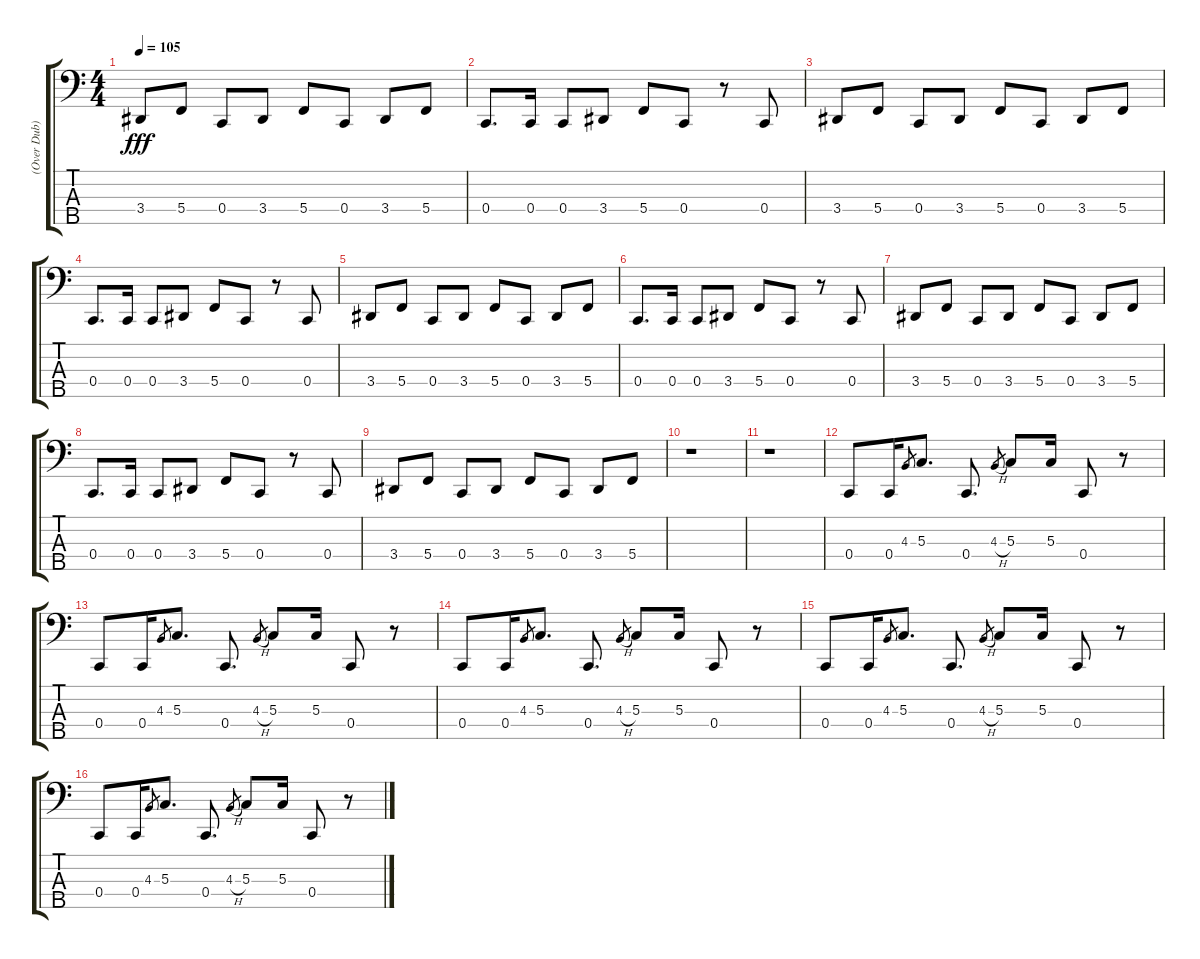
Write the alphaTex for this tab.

\track ("(Over Dub)" "(Over Dub)") {instrument electricbassfinger}
\staff {score tabs}
\tuning (F2 C2 G1 C1 G0) {hide}
\ts (4 4)
\tempo 105
\clef f4
\ks c
3.4.8{dy fff} 5.4.8 0.4.8 3.4.8 5.4.8 0.4.8 3.4.8 5.4.8 |
0.4.8{d} 0.4.16 0.4.8 3.4.8 5.4.8 0.4.8 r.8 0.4.8 |
3.4.8 5.4.8 0.4.8 3.4.8 5.4.8 0.4.8 3.4.8 5.4.8 |
0.4.8{d} 0.4.16 0.4.8 3.4.8 5.4.8 0.4.8 r.8 0.4.8 |
3.4.8 5.4.8 0.4.8 3.4.8 5.4.8 0.4.8 3.4.8 5.4.8 |
0.4.8{d} 0.4.16 0.4.8 3.4.8 5.4.8 0.4.8 r.8 0.4.8 |
3.4.8 5.4.8 0.4.8 3.4.8 5.4.8 0.4.8 3.4.8 5.4.8 |
0.4.8{d} 0.4.16 0.4.8 3.4.8 5.4.8 0.4.8 r.8 0.4.8 |
3.4.8 5.4.8 0.4.8 3.4.8 5.4.8 0.4.8 3.4.8 5.4.8 |
r.1 |
r.1 |
0.4.8 0.4.16 4.3.8{gr} 5.3.8{d} 0.4.8{d} 4.3{h}.8{gr} 5.3.8 5.3.16 0.4.8 r.8 |
0.4.8 0.4.16 4.3.8{gr} 5.3.8{d} 0.4.8{d} 4.3{h}.8{gr} 5.3.8 5.3.16 0.4.8 r.8 |
0.4.8 0.4.16 4.3.8{gr} 5.3.8{d} 0.4.8{d} 4.3{h}.8{gr} 5.3.8 5.3.16 0.4.8 r.8 |
0.4.8 0.4.16 4.3.8{gr} 5.3.8{d} 0.4.8{d} 4.3{h}.8{gr} 5.3.8 5.3.16 0.4.8 r.8 |
0.4.8 0.4.16 4.3.8{gr} 5.3.8{d} 0.4.8{d} 4.3{h}.8{gr} 5.3.8 5.3.16 0.4.8 r.8
